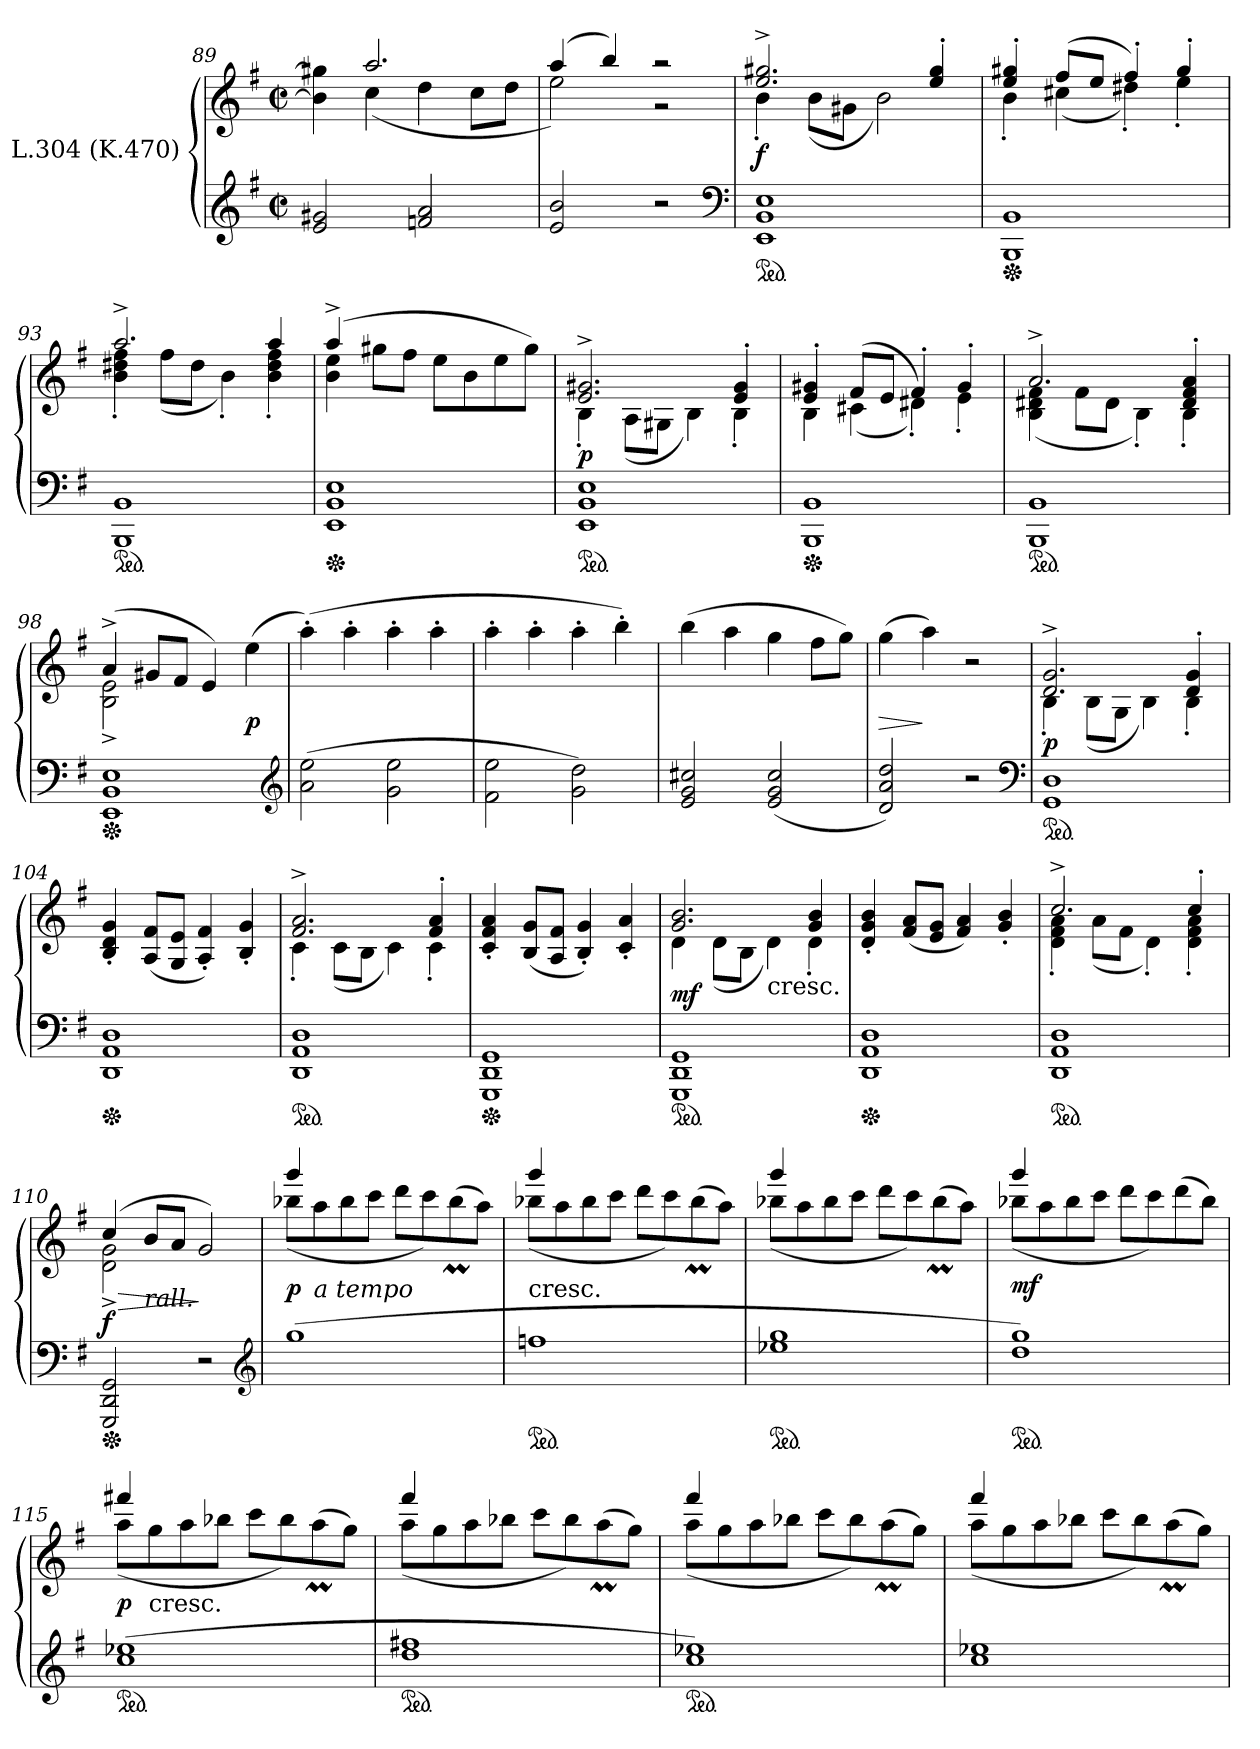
**kern	**kern	**dynam
*part1	*part1	*part1
*staff2	*staff1	*staff1/2
*I"L.304 (K.470)	*	*
*clefG2	*clefG2	*
*k[f#]	*k[f#]	*
*G:	*G:	*
*M2/2	*M2/2	*
*met(c|)	*met(c|)	*
=89	=89	=89
*	*^	*
2e 2g#X	4ryy	4b] 4gg#X]	.
.	2.aa	(4cc	.
2fn 2a	.	4dd	.
.	.	8ccL	.
.	.	8ddJ	.
=90	=90	=90	=90
2e 2b	(4aa	2ee)	.
.	4bb)	.	.
2r	2r	2r	.
*clefF4	*	*	*
!!LO:LB:g=z	!!
=91	=91	=91	=91
*ped	*	*	*
1EE 1BB 1E	2.ee^ 2.gg#X^	4b'	f
.	.	(8bL	.
.	.	8g#XJ	.
.	.	2b)	.
.	4ee' 4gg#'	.	.
=92	=92	=92	=92
*Xped	*	*	*
1BBB 1BB	4ee' 4gg#X'	4b'	.
.	(8ff#L	(4cc#X	.
.	8eeJ	.	.
.	4ff#')	4dd#X')	.
.	4gg#'	4ee'	.
=93	=93	=93	=93
*ped	*	*	*
1BBB 1BB	2.aa^	4b' 4dd#X' 4ff#'	.
.	.	(8ff#L	.
.	.	8dd#J	.
.	.	4b')	.
.	4aa	4b' 4dd#' 4ff#'	.
=94	=94	=94	=94
*Xped	*	*	*
1EE 1BB 1E	(4aa^	4b 4ee	.
.	4ryy	8gg#XL	.
.	.	8ff#J	.
.	2ryy	8eeL	.
.	.	8b	.
.	.	8ee	.
.	.	8gg#J)	.
=95	=95	=95	=95
*ped	*	*	*
1EE 1BB 1E	2.e^ 2.g#X^	4B'	p
.	.	(8AL	.
.	.	8G#XJ	.
.	.	4B)	.
.	4e' 4g#'	4B'	.
!!LO:LB:g=z	!!
=96	=96	=96	=96
*Xped	*	*	*
1BBB 1BB	4e' 4g#X'	4B	.
.	(8f#L	(4c#X	.
.	8eJ	.	.
.	4f#'	4d#X'))	.
.	4g#'	4e'	.
=97	=97	=97	=97
*ped	*	*	*
1BBB 1BB	2.a^	(4B 4d#X 4f#	.
.	.	8f#L	.
.	.	8d#J	.
.	.	4B')	.
.	4d#' 4f#' 4a'	4B'	.
=98	=98	=98	=98
*Xped	*	*	*
1EE 1BB 1E	(4a^	2B^ 2e^	.
.	8g#XL	.	.
.	8f#J	.	.
.	4e)	2ryy	.
.	(4ee\	.	p
*	*v	*v	*
*clefG2	*	*
=99	=99	=99
(<2a 2ee	(4aa')	.
.	4aa'	.
2g 2ee	4aa'	.
.	4aa'	.
=100	=100	=100
2f# 2ee	4aa'	.
.	4aa'	.
2g 2dd)	4aa'	.
.	4bb')	.
!!LO:LB:g=z
=101	=101	=101
2e 2g 2cc#X	(4bb	.
.	4aa	.
(2e 2g 2cc#	4gg	.
.	8ff#L	.
.	8ggJ)	.
=102	=102	=102
2d 2a 2dd)	(4gg	>
.	4aa)	]
2r	2r	.
*clefF4	*	*
=103	=103	=103
*	*^	*
*ped	*	*	*
1GG 1D	2.d^ 2.g^	4B'	p
.	.	(8BL	.
.	.	8GJ	.
.	.	4B)	.
.	4d' 4g'	4B'	.
=104	=104	=104	=104
!	!LO:TX:c:t=cresc.	!	!
*	*v	*v	*
*Xped	*	*
1DD 1AA 1D	4B' 4d' 4g'	.
.	(8A 8f#L	.
.	8G 8eJ	.
.	4A' 4f#')	.
.	4B' 4g'	.
=105	=105	=105
*	*^	*
*ped	*	*	*
1DD 1AA 1D	2.f#^ 2.a^	4c'	.
.	.	(8cL	.
.	.	8BJ	.
.	.	4c)	.
.	4f#' 4a'	4c'	.
*	*v	*v	*
!!LO:LB:g=z
=106	=106	=106
*Xped	*	*
1GGG 1DD 1GG	4c' 4f#' 4a'	.
.	(8B 8gL	.
.	8A 8f#J	.
.	4B' 4g')	.
.	4c' 4a'	.
=107	=107	=107
*	*^	*
*ped	*	*	*
1GGG 1DD 1GG	2.g 2.b	4d	mf
.	.	(8dL	.
.	.	8BJ	.
!	!	!LO:TX:c:t=cresc.	!
.	.	4d)	.
.	4g 4b	4d'	.
*	*v	*v	*
=108	=108	=108
*Xped	*	*
1DD 1AA 1D	4d' 4g' 4b'	.
.	(8f# 8aL	.
.	8e 8gJ	.
.	4f# 4a)	.
.	4g' 4b'	.
=109	=109	=109
*	*^	*
*ped	*	*	*
1DD 1AA 1D	2.cc^	4d' 4f#' 4a'	.
.	.	(8aL	.
.	.	8f#J	.
.	.	4d')	.
.	4cc'	4d' 4f#' 4a'	.
!!LO:LB:g=z	!!
=110	=110	=110	=110
*Xped	*	*	*
2GGG 2DD 2GG	(4cc	2d^ 2g^	> f
!	!LO:TX:c:i:t=rall.	!	!
.	8bL	.	.
.	8aJ	.	.
2r	2g)	2ryy	]
*clefG2	*	*	*
=111	=111	=111	=111
(<1gg	4ggg	(8bb-XL	p
!	!	!LO:TX:c:i:t=a tempo	!
.	.	8aa	.
.	4ryy	8bb-	.
.	.	8cccJ	.
.	2ryy	8dddL	.
.	.	8ccc)	.
.	.	(<8bb-M	.
.	.	8aaJ)	.
=112	=112	=112	=112
!	!LO:TX:c:t=cresc.	!	!
*ped	*	*	*
1ffn	4ggg	(8bb-XL	.
.	.	8aa	.
.	4ryy	8bb-	.
.	.	8cccJ	.
.	2ryy	8dddL	.
.	.	8ccc)	.
.	.	(<8bb-M	.
.	.	8aaJ)	.
=113	=113	=113	=113
*ped	*	*	*
1ee-X 1gg	4ggg	(8bb-XL	.
.	.	8aa	.
.	4ryy	8bb-	.
.	.	8cccJ	.
.	2ryy	8dddL	.
.	.	8ccc)	.
.	.	(<8bb-M	.
.	.	8aaJ)	.
!!LO:LB:g=z	!!
=114	=114	=114	=114
*ped	*	*	*
1dd 1gg)	4ggg	(8bb-XL	mf
.	.	8aa	.
.	4ryy	8bb-	.
.	.	8cccJ	.
.	2ryy	8dddL	.
.	.	8ccc)	.
.	.	(<8ddd	.
.	.	8bb-J)	.
=115	=115	=115	=115
*ped	*	*	*
(1cc 1ee-X	4fff#X	(8aaL	p
!	!	!LO:TX:c:t=cresc.	!
.	.	8gg	.
.	4ryy	8aa	.
.	.	8bb-XJ	.
.	2ryy	8cccL	.
.	.	8bb-)	.
.	.	(<8aam	.
.	.	8ggJ)	.
=116	=116	=116	=116
*ped	*	*	*
1dd 1ff#X	4fff#	(8aaL	.
.	.	8gg	.
.	4ryy	8aa	.
.	.	8bb-XJ	.
.	2ryy	8cccL	.
.	.	8bb-)	.
.	.	(<8aam	.
.	.	8ggJ)	.
=117	=117	=117	=117
*ped	*	*	*
1cc 1ee-X)	4fff#	(8aaL	.
.	.	8gg	.
.	4ryy	8aa	.
.	.	8bb-XJ	.
.	2ryy	8cccL	.
.	.	8bb-)	.
.	.	(<8aam	.
.	.	8ggJ)	.
!!LO:LB:g=z	!!
=118	=118	=118	=118
1cc 1ee-X	4fff#	(8aaL	.
.	.	8gg	.
.	4ryy	8aa	.
.	.	8bb-XJ	.
.	2ryy	8cccL	.
.	.	8bb-)	.
.	.	(<8aam	.
.	.	8ggJ)	.
*	*v	*v	*
=	=	=
*-	*-	*-
